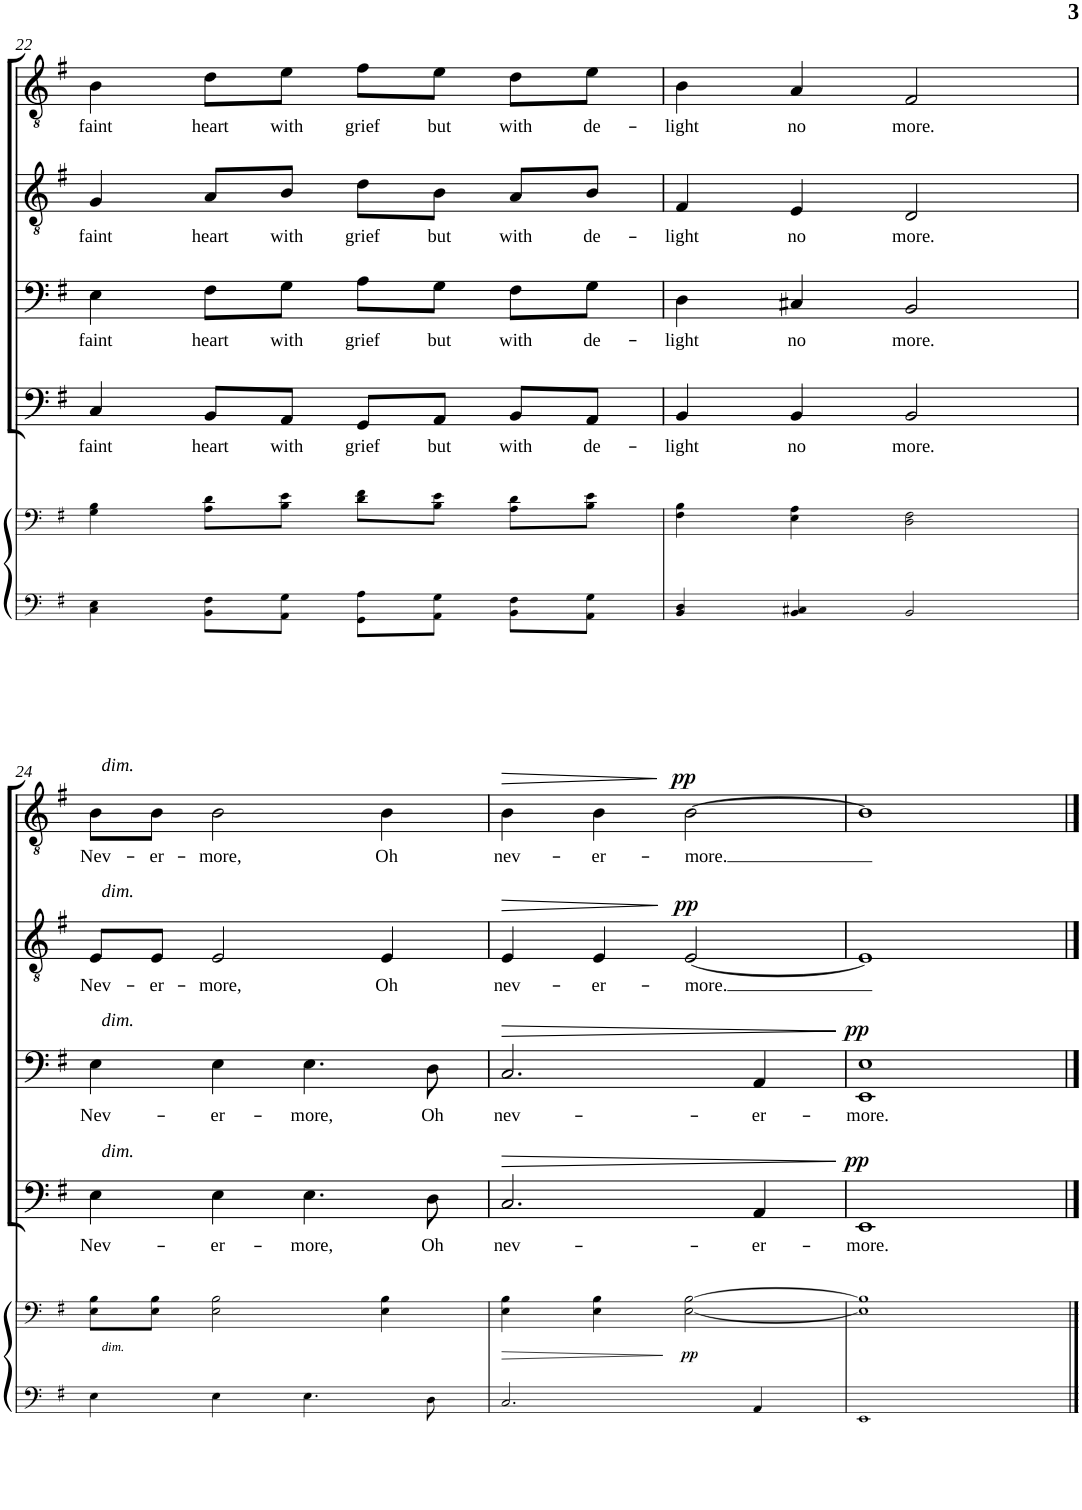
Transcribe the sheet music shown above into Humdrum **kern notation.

**kern	**kern	**dynam	**kern	**text	**dynam	**kern	**text	**dynam	**kern	**text	**dynam	**kern	**text	**dynam
*part6	*part5	*part5	*part4	*part4	*part4	*part3	*part3	*part3	*part2	*part2	*part2	*part1	*part1	*part1
*staff6	*staff5	*staff5	*staff4	*staff4	*staff4	*staff3	*staff3	*staff3	*staff2	*staff2	*staff2	*staff1	*staff1	*staff1
*I"Piano	*I"Piano	*	*I"Piano	*	*	*I"Piano	*	*	*I"Piano	*	*	*I"Piano	*	*
*I'Pno	*I'Pno	*	*I'Pno	*	*	*I'Pno	*	*	*I'Pno	*	*	*I'Pno	*	*
!!LO:PB:g=z
*clefF4	*clefF4	*	*clefF4	*	*	*clefF4	*	*	*clefGv2	*	*	*clefGv2	*	*
*k[f#]	*k[f#]	*	*k[f#]	*	*	*k[f#]	*	*	*k[f#]	*	*	*k[f#]	*	*
*	*	*	*	*	*	*	*	*	*M4/4	*	*	*M4/4	*	*
*	*	*	*	*	*	*	*	*	*met(c)	*	*	*met(c)	*	*
=22	=22	=22	=22	=22	=22	=22	=22	=22	=22	=22	=22	=22	=22	=22
!	!	!	!	!LO:LY:b	!	!	!LO:LY:b	!	!	!LO:LY:b	!	!	!LO:LY:b	!
4C\ 4E\	4G\ 4B\	.	4C/	faint	.	4E\	faint	.	4G/	faint	.	4B\	faint	.
!	!	!	!	!LO:LY:b	!	!	!LO:LY:b	!	!	!LO:LY:b	!	!	!LO:LY:b	!
8BB\ 8F#\L	8A\ 8d\L	.	8BB/L	heart	.	8F#\L	heart	.	8A/L	heart	.	8d\L	heart	.
!	!	!	!	!LO:LY:b	!	!	!LO:LY:b	!	!	!LO:LY:b	!	!	!LO:LY:b	!
8AA\ 8G\J	8B\ 8e\J	.	8AA/J	with	.	8G\J	with	.	8B/J	with	.	8e\J	with	.
!	!	!	!	!LO:LY:b	!	!	!LO:LY:b	!	!	!LO:LY:b	!	!	!LO:LY:b	!
8GG\ 8A\L	8d\ 8f#\L	.	8GG/L	grief	.	8A\L	grief	.	8d\L	grief	.	8f#\L	grief	.
!	!	!	!	!LO:LY:b	!	!	!LO:LY:b	!	!	!LO:LY:b	!	!	!LO:LY:b	!
8AA\ 8G\J	8B\ 8e\J	.	8AA/J	but	.	8G\J	but	.	8B\J	but	.	8e\J	but	.
!	!	!	!	!LO:LY:b	!	!	!LO:LY:b	!	!	!LO:LY:b	!	!	!LO:LY:b	!
8BB\ 8F#\L	8A\ 8d\L	.	8BB/L	with	.	8F#\L	with	.	8A/L	with	.	8d\L	with	.
!	!	!	!	!LO:LY:b	!	!	!LO:LY:b	!	!	!LO:LY:b	!	!	!LO:LY:b	!
8AA\ 8G\J	8B\ 8e\J	.	8AA/J	de-	.	8G\J	de-	.	8B/J	de-	.	8e\J	de-	.
=23	=23	=23	=23	=23	=23	=23	=23	=23	=23	=23	=23	=23	=23	=23
!	!	!	!	!LO:LY:b	!	!	!LO:LY:b	!	!	!LO:LY:b	!	!	!LO:LY:b	!
4BB/ 4D/	4F#\ 4B\	.	4BB/	-light	.	4D\	-light	.	4F#/	-light	.	4B\	-light	.
!	!	!	!	!LO:LY:b	!	!	!LO:LY:b	!	!	!LO:LY:b	!	!	!LO:LY:b	!
4BB/ 4C#X/	4E\ 4A\	.	4BB/	no	.	4C#X/	no	.	4E/	no	.	4A/	no	.
!	!	!	!	!LO:LY:b	!	!	!LO:LY:b	!	!	!LO:LY:b	!	!	!LO:LY:b	!
2BB/	2D\ 2F#\	.	2BB/	more.	.	2BB/	more.	.	2D/	more.	.	2F#/	more.	.
!!LO:LB:g=z
=24	=24	=24	=24	=24	=24	=24	=24	=24	=24	=24	=24	=24	=24	=24
!	!	!	!	!	!	!	!	!	!	!	!	!LO:TX:a:i:t=dim.	!	!
!	!	!	!	!	!	!	!	!	!LO:TX:a:i:t=dim.	!	!	!	!	!
!	!	!	!	!	!	!LO:TX:a:i:t=dim.	!	!	!	!	!	!	!	!
!	!	!	!LO:TX:a:i:t=dim.	!	!	!	!	!	!	!	!	!	!	!
!	!LO:TX:b:i:t=dim.	!	!	!	!	!	!	!	!	!	!	!	!	!
!	!	!	!	!LO:LY:b	!	!	!LO:LY:b	!	!	!LO:LY:b	!	!	!LO:LY:b	!
4E\	8E\ 8B\L	.	4E\	Nev-	.	4E\	Nev-	.	8E/L	Nev-	.	8B\L	Nev-	.
!	!	!	!	!	!	!	!	!	!	!LO:LY:b	!	!	!LO:LY:b	!
.	8E\ 8B\J	.	.	.	.	.	.	.	8E/J	-er-	.	8B\J	-er-	.
!	!	!	!	!LO:LY:b	!	!	!LO:LY:b	!	!	!LO:LY:b	!	!	!LO:LY:b	!
4E\	2E\ 2B\	.	4E\	-er-	.	4E\	-er-	.	2E/	-more,	.	2B\	-more,	.
!	!	!	!	!LO:LY:b	!	!	!LO:LY:b	!	!	!	!	!	!	!
4.E\	.	.	4.E\	-more,	.	4.E\	-more,	.	.	.	.	.	.	.
!	!	!	!	!	!	!	!	!	!	!LO:LY:b	!	!	!LO:LY:b	!
.	4E\ 4B\	.	.	.	.	.	.	.	4E/	Oh	.	4B\	Oh	.
!	!	!	!	!LO:LY:b	!	!	!LO:LY:b	!	!	!	!	!	!	!
8D\	.	.	8D\	Oh	.	8D\	Oh	.	.	.	.	.	.	.
=25	=25	=25	=25	=25	=25	=25	=25	=25	=25	=25	=25	=25	=25	=25
!	!	!LO:HP:b	!	!LO:LY:b	!LO:HP:b	!	!LO:LY:b	!LO:HP:b	!	!LO:LY:b	!LO:HP:b	!	!LO:LY:b	!LO:HP:b
2.C/	4E\ 4B\	>	2.C/	nev-	>	2.C/	nev-	>	4E/	nev-	>	4B\	nev-	>
!	!	!	!	!	!	!	!	!	!	!LO:LY:b	!	!	!LO:LY:b	!
.	4E\ 4B\	.	.	.	.	.	.	.	4E/	-er-	.	4B\	-er-	.
!	!	!LO:DY:n=1:b	!	!	!	!	!	!	!	!LO:LY:b	!LO:DY:n=1:a	!	!LO:LY:b	!LO:DY:n=1:a
.	[<2E\ [2B\	] pp	.	.	.	.	.	.	[2E/	-more.	] pp	[2B\	-more.	] pp
!	!	!	!	!LO:LY:b	!	!	!LO:LY:b	!	!	!	!	!	!	!
4AA/	.	.	4AA/	-er-	.	4AA/	-er-	.	.	.	.	.	.	.
.	.	.	.	.	]	.	.	]	.	.	.	.	.	.
=26	=26	=26	=26	=26	=26	=26	=26	=26	=26	=26	=26	=26	=26	=26
!	!	!	!	!LO:LY:b	!LO:DY:a	!	!LO:LY:b	!LO:DY:a	!	!	!	!	!	!
1EE	1E] 1B]	.	1EE	-more.	pp	1EE 1E	-more.	pp	1E]	.	.	1B]	.	.
==	==	==	==	==	==	==	==	==	==	==	==	==	==	==
*-	*-	*-	*-	*-	*-	*-	*-	*-	*-	*-	*-	*-	*-	*-
